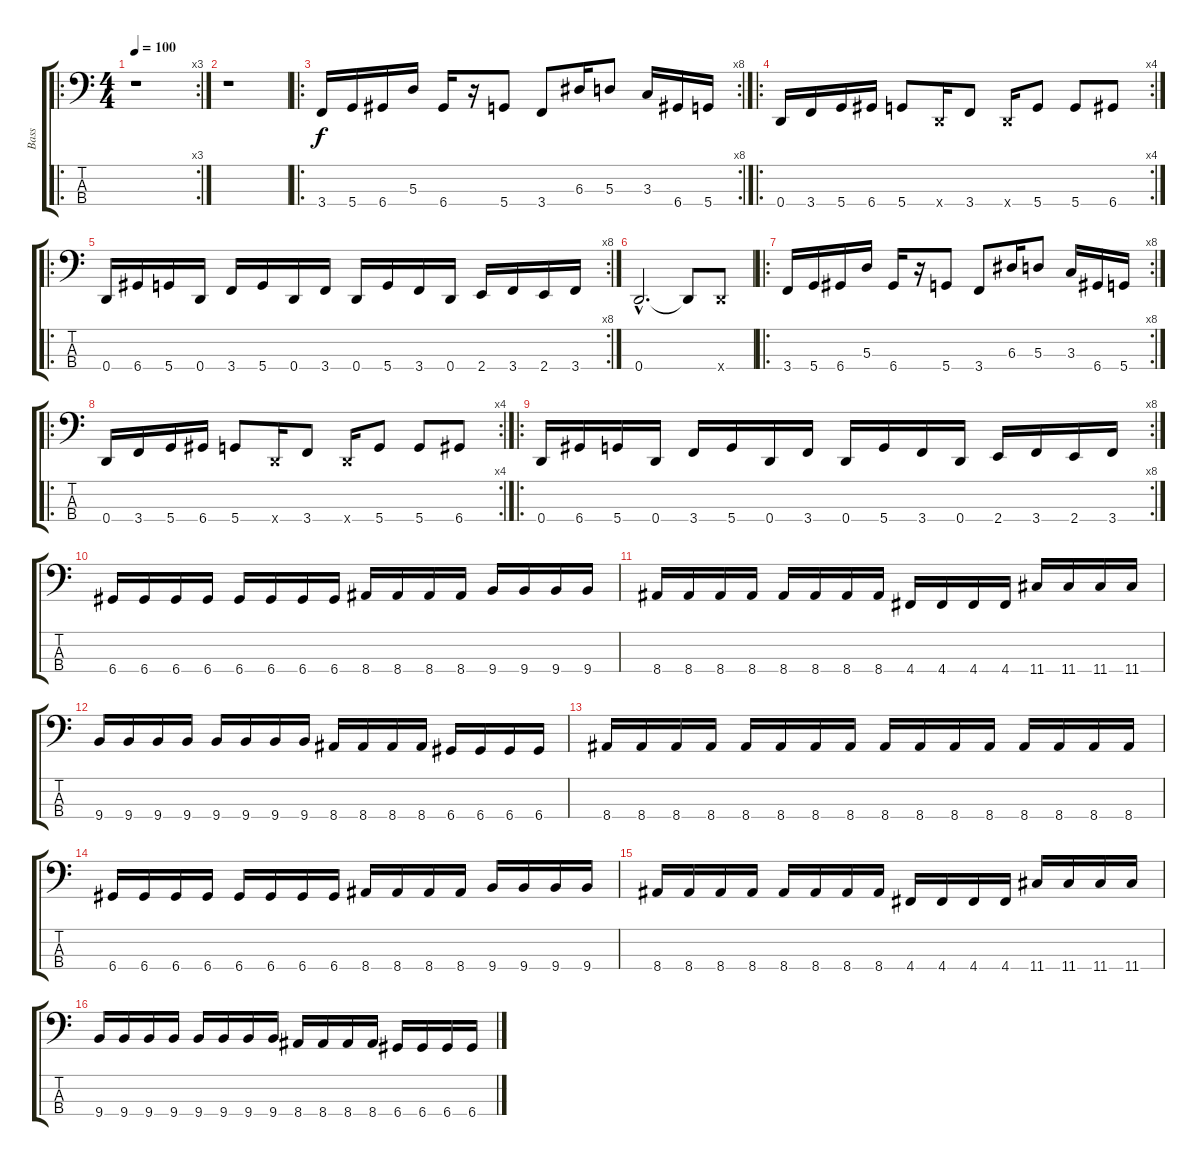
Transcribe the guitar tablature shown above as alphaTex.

\track ("Bass" "Bass") {instrument electricbasspick}
\staff {score tabs}
\tuning (G2 D2 A1 D1) {hide}
\ro
\rc 3
\ts (4 4)
\tempo 100
\clef f4
\ks c
r.1{dy f instrument electricbasspick} |
r.1 |
\ro
\rc 8
3.4.16 5.4.16 6.4.16 5.3.16 6.4.16 r.16 5.4.8 3.4.8 6.3.16 5.3.8 3.3.16 6.4.16 5.4.16 |
\ro
\rc 4
0.4.16 3.4.16 5.4.16 6.4.16 5.4.8 0.4{x}.16 3.4.8 0.4{x}.16 5.4.8 5.4.8 6.4.8 |
\ro
\rc 8
0.4.16 6.4.16 5.4.16 0.4.16 3.4.16 5.4.16 0.4.16 3.4.16 0.4.16 5.4.16 3.4.16 0.4.16 2.4.16 3.4.16 2.4.16 3.4.16 |
0.4{hac}.2{d} 0.4{t}.8 0.4{x}.8 |
\ro
\rc 8
3.4.16 5.4.16 6.4.16 5.3.16 6.4.16 r.16 5.4.8 3.4.8 6.3.16 5.3.8 3.3.16 6.4.16 5.4.16 |
\ro
\rc 4
0.4.16 3.4.16 5.4.16 6.4.16 5.4.8 0.4{x}.16 3.4.8 0.4{x}.16 5.4.8 5.4.8 6.4.8 |
\ro
\rc 8
0.4.16 6.4.16 5.4.16 0.4.16 3.4.16 5.4.16 0.4.16 3.4.16 0.4.16 5.4.16 3.4.16 0.4.16 2.4.16 3.4.16 2.4.16 3.4.16 |
6.4.16 6.4.16 6.4.16 6.4.16 6.4.16 6.4.16 6.4.16 6.4.16 8.4.16 8.4.16 8.4.16 8.4.16 9.4.16 9.4.16 9.4.16 9.4.16 |
8.4.16 8.4.16 8.4.16 8.4.16 8.4.16 8.4.16 8.4.16 8.4.16 4.4.16 4.4.16 4.4.16 4.4.16 11.4.16 11.4.16 11.4.16 11.4.16 |
9.4.16 9.4.16 9.4.16 9.4.16 9.4.16 9.4.16 9.4.16 9.4.16 8.4.16 8.4.16 8.4.16 8.4.16 6.4.16 6.4.16 6.4.16 6.4.16 |
8.4.16 8.4.16 8.4.16 8.4.16 8.4.16 8.4.16 8.4.16 8.4.16 8.4.16 8.4.16 8.4.16 8.4.16 8.4.16 8.4.16 8.4.16 8.4.16 |
6.4.16 6.4.16 6.4.16 6.4.16 6.4.16 6.4.16 6.4.16 6.4.16 8.4.16 8.4.16 8.4.16 8.4.16 9.4.16 9.4.16 9.4.16 9.4.16 |
8.4.16 8.4.16 8.4.16 8.4.16 8.4.16 8.4.16 8.4.16 8.4.16 4.4.16 4.4.16 4.4.16 4.4.16 11.4.16 11.4.16 11.4.16 11.4.16 |
9.4.16 9.4.16 9.4.16 9.4.16 9.4.16 9.4.16 9.4.16 9.4.16 8.4.16 8.4.16 8.4.16 8.4.16 6.4.16 6.4.16 6.4.16 6.4.16
